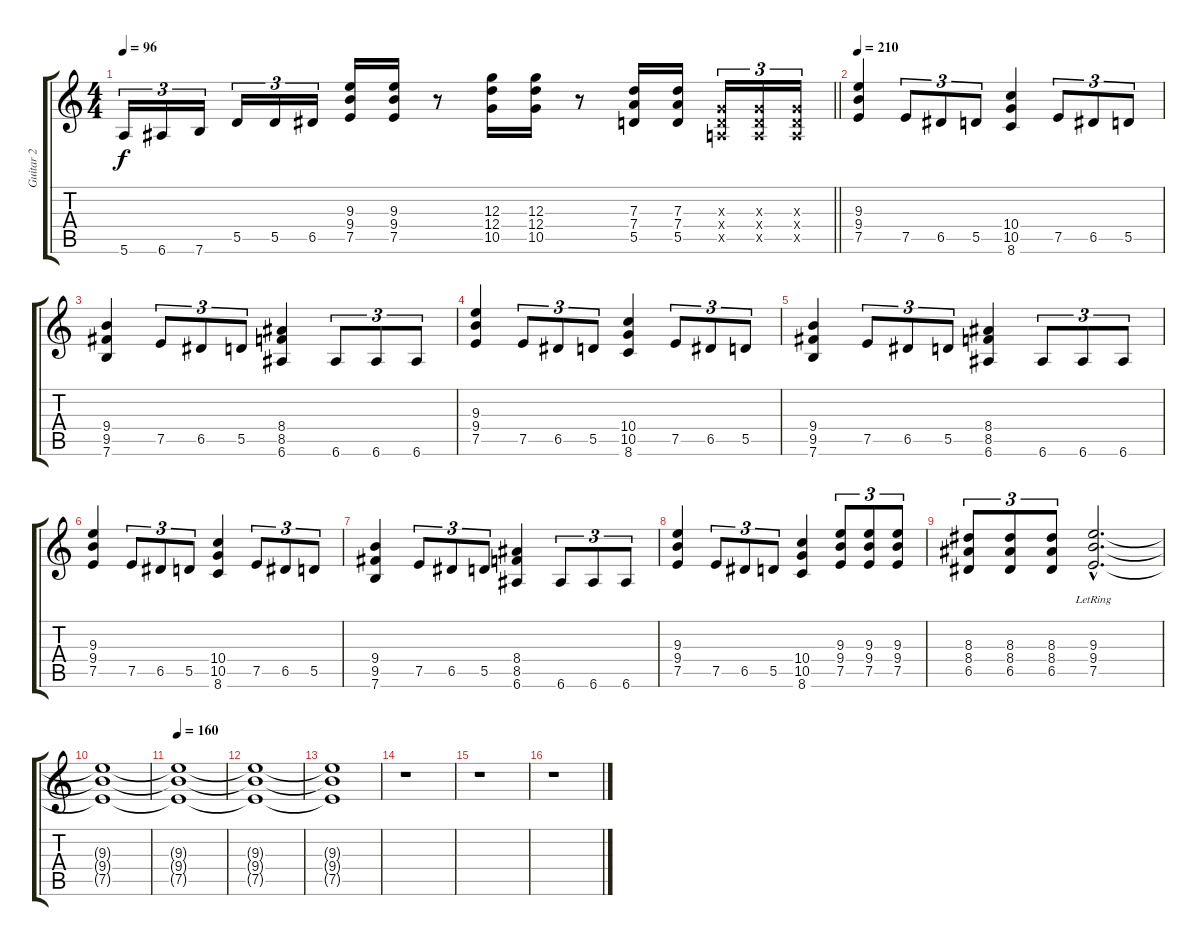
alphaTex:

\track ("Guitar 2" "Guitar 2") {instrument distortionguitar}
\staff {score tabs}
\tuning (E4 B3 G3 D3 A2 E2) {hide}
\ts (4 4)
\tempo 96
\clef g2
\barLineRight lightlight
\ks c
5.6.16{tu (3 2) dy f} 6.6.16{tu (3 2)} 7.6.16{tu (3 2)} 5.5.16{tu (3 2)} 5.5.16{tu (3 2)} 6.5.16{tu (3 2)} (9.3 9.4 7.5).16 (9.3 9.4 7.5).16 r.8 (12.3 12.4 10.5).16 (12.3 12.4 10.5).16 r.8 (7.3 7.4 5.5).16 (7.3 7.4 5.5).16 (0.3{x} 0.4{x} 0.5{x}).16{tu (3 2)} (0.3{x} 0.4{x} 0.5{x}).16{tu (3 2)} (0.3{x} 0.4{x} 0.5{x}).16{tu (3 2)} |
\tempo 210
(9.3 9.4 7.5).4 7.5.8{tu (3 2)} 6.5.8{tu (3 2)} 5.5.8{tu (3 2)} (10.4 10.5 8.6).4 7.5.8{tu (3 2)} 6.5.8{tu (3 2)} 5.5.8{tu (3 2)} |
(9.4 9.5 7.6).4 7.5.8{tu (3 2)} 6.5.8{tu (3 2)} 5.5.8{tu (3 2)} (8.4 8.5 6.6).4 6.6.8{tu (3 2)} 6.6.8{tu (3 2)} 6.6.8{tu (3 2)} |
(9.3 9.4 7.5).4 7.5.8{tu (3 2)} 6.5.8{tu (3 2)} 5.5.8{tu (3 2)} (10.4 10.5 8.6).4 7.5.8{tu (3 2)} 6.5.8{tu (3 2)} 5.5.8{tu (3 2)} |
(9.4 9.5 7.6).4 7.5.8{tu (3 2)} 6.5.8{tu (3 2)} 5.5.8{tu (3 2)} (8.4 8.5 6.6).4 6.6.8{tu (3 2)} 6.6.8{tu (3 2)} 6.6.8{tu (3 2)} |
(9.3 9.4 7.5).4 7.5.8{tu (3 2)} 6.5.8{tu (3 2)} 5.5.8{tu (3 2)} (10.4 10.5 8.6).4 7.5.8{tu (3 2)} 6.5.8{tu (3 2)} 5.5.8{tu (3 2)} |
(9.4 9.5 7.6).4 7.5.8{tu (3 2)} 6.5.8{tu (3 2)} 5.5.8{tu (3 2)} (8.4 8.5 6.6).4 6.6.8{tu (3 2)} 6.6.8{tu (3 2)} 6.6.8{tu (3 2)} |
(9.3 9.4 7.5).4 7.5.8{tu (3 2)} 6.5.8{tu (3 2)} 5.5.8{tu (3 2)} (10.4 10.5 8.6).4 (9.3 9.4 7.5).8{tu (3 2)} (9.3 9.4 7.5).8{tu (3 2)} (9.3 9.4 7.5).8{tu (3 2)} |
(8.3 8.4 6.5).8{tu (3 2)} (8.3 8.4 6.5).8{tu (3 2)} (8.3 8.4 6.5).8{tu (3 2)} (9.3{hac lr} 9.4{hac lr} 7.5{hac lr}).2{d volume 0} |
(9.3{t} 9.4{t} 7.5{t}).1 |
\tempo 160
(9.3{t} 9.4{t} 7.5{t}).1 |
(9.3{t} 9.4{t} 7.5{t}).1 |
(9.3{t} 9.4{t} 7.5{t}).1 |
r.1 |
r.1 |
r.1
